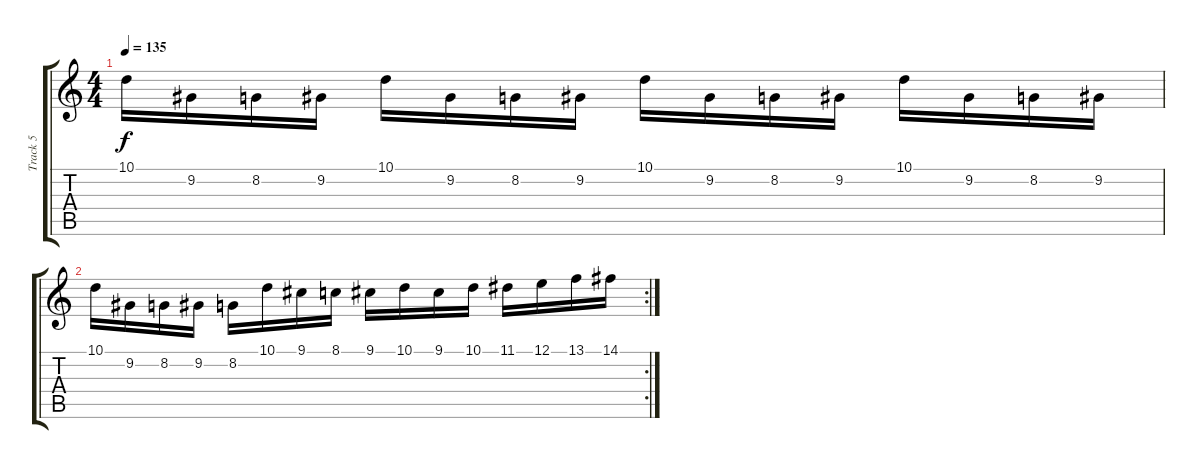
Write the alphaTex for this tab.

\track ("Track 5" "Track 5") {instrument drawbarorgan}
\staff {score tabs}
\tuning (E4 B3 G3 D3 A2 E2) {hide}
\ts (4 4)
\tempo 135
\clef g2
\ks c
10.1.16{dy f} 9.2.16 8.2.16 9.2.16 10.1.16 9.2.16 8.2.16 9.2.16 10.1.16 9.2.16 8.2.16 9.2.16 10.1.16 9.2.16 8.2.16 9.2.16 |
\rc 2
10.1.16 9.2.16 8.2.16 9.2.16 8.2.16 10.1.16 9.1.16 8.1.16 9.1.16 10.1.16 9.1.16 10.1.16 11.1.16 12.1.16 13.1.16 14.1.16
